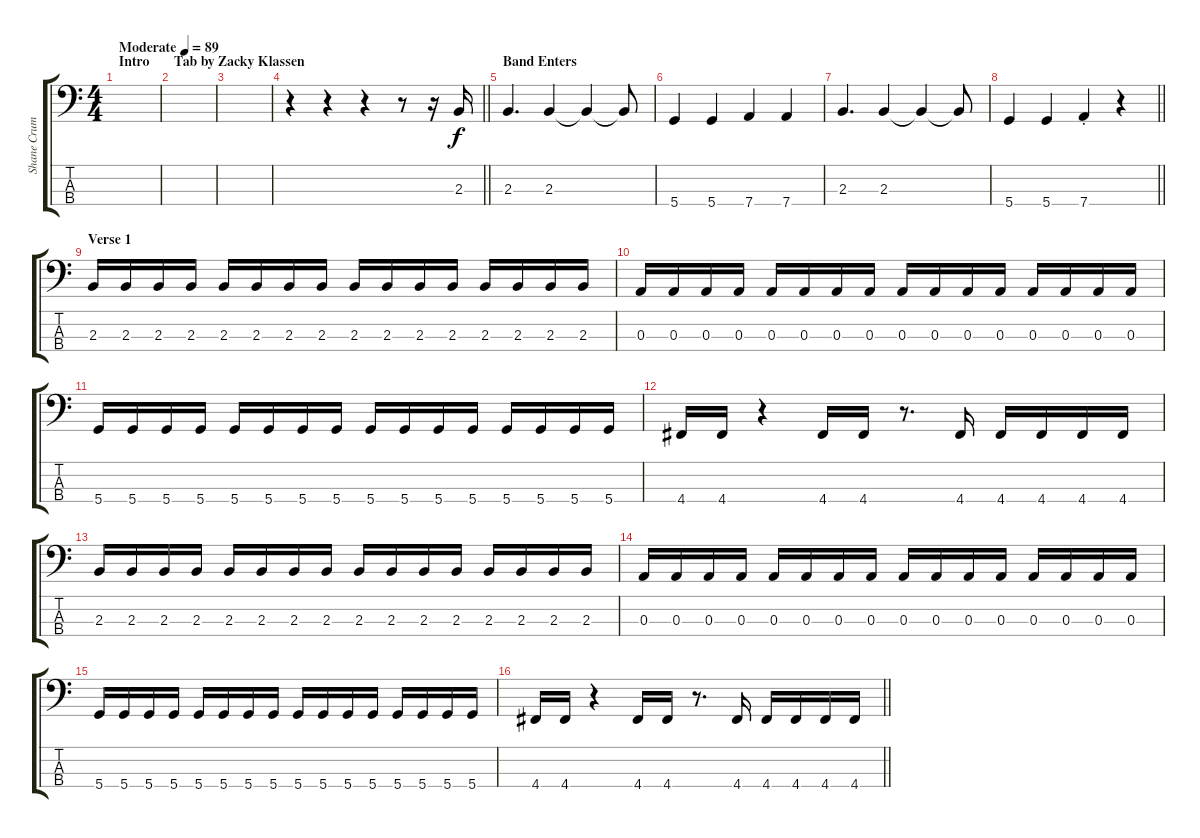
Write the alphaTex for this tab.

\track ("Shane Crump [Bass]" "Shane Crum") {instrument electricbasspick}
\staff {score tabs}
\tuning (G2 D2 A1 D1) {hide}
\ts (4 4)
\section ("" "Intro       Tab by Zacky Klassen")
\tempo (89 "Moderate")
\clef f4
\ks c
|
|
|
\barLineRight lightlight
r.4 r.4 r.4 r.8 r.16 2.3.16 |
\section ("" "Band Enters")
2.3.4{d} 2.3.4 2.3{t}.4 2.3{t}.8 |
5.4.4 5.4.4 7.4.4 7.4.4 |
2.3.4{d} 2.3.4 2.3{t}.4 2.3{t}.8 |
\barLineRight lightlight
5.4.4 5.4.4 7.4{st}.4 r.4 |
\section ("" "Verse 1")
2.3.16 2.3.16 2.3.16 2.3.16 2.3.16 2.3.16 2.3.16 2.3.16 2.3.16 2.3.16 2.3.16 2.3.16 2.3.16 2.3.16 2.3.16 2.3.16 |
0.3.16 0.3.16 0.3.16 0.3.16 0.3.16 0.3.16 0.3.16 0.3.16 0.3.16 0.3.16 0.3.16 0.3.16 0.3.16 0.3.16 0.3.16 0.3.16 |
5.4.16 5.4.16 5.4.16 5.4.16 5.4.16 5.4.16 5.4.16 5.4.16 5.4.16 5.4.16 5.4.16 5.4.16 5.4.16 5.4.16 5.4.16 5.4.16 |
4.4.16 4.4.16 r.4 4.4.16 4.4.16 r.8{d} 4.4.16 4.4.16 4.4.16 4.4.16 4.4.16 |
2.3.16 2.3.16 2.3.16 2.3.16 2.3.16 2.3.16 2.3.16 2.3.16 2.3.16 2.3.16 2.3.16 2.3.16 2.3.16 2.3.16 2.3.16 2.3.16 |
0.3.16 0.3.16 0.3.16 0.3.16 0.3.16 0.3.16 0.3.16 0.3.16 0.3.16 0.3.16 0.3.16 0.3.16 0.3.16 0.3.16 0.3.16 0.3.16 |
5.4.16 5.4.16 5.4.16 5.4.16 5.4.16 5.4.16 5.4.16 5.4.16 5.4.16 5.4.16 5.4.16 5.4.16 5.4.16 5.4.16 5.4.16 5.4.16 |
\barLineRight lightlight
4.4.16 4.4.16 r.4 4.4.16 4.4.16 r.8{d} 4.4.16 4.4.16 4.4.16 4.4.16 4.4.16
